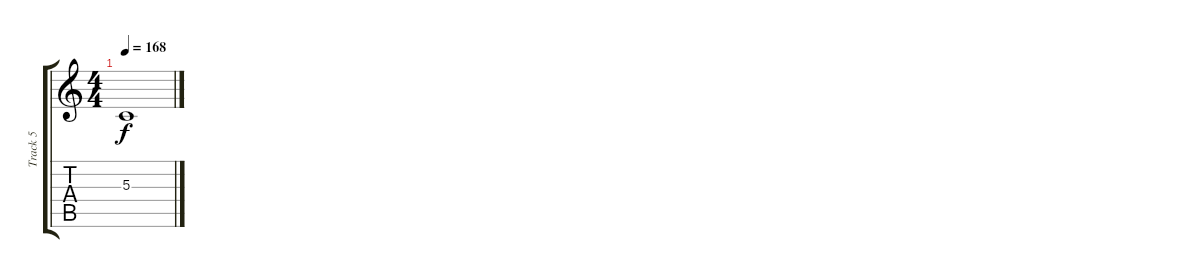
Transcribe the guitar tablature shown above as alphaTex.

\track ("Track 5" "Track 5") {instrument lead1square}
\staff {score tabs}
\tuning (E4 B3 G3 D3 A2 E2) {hide}
\ts (4 4)
\tempo 168
\clef g2
\ks c
5.3.1{dy f}
